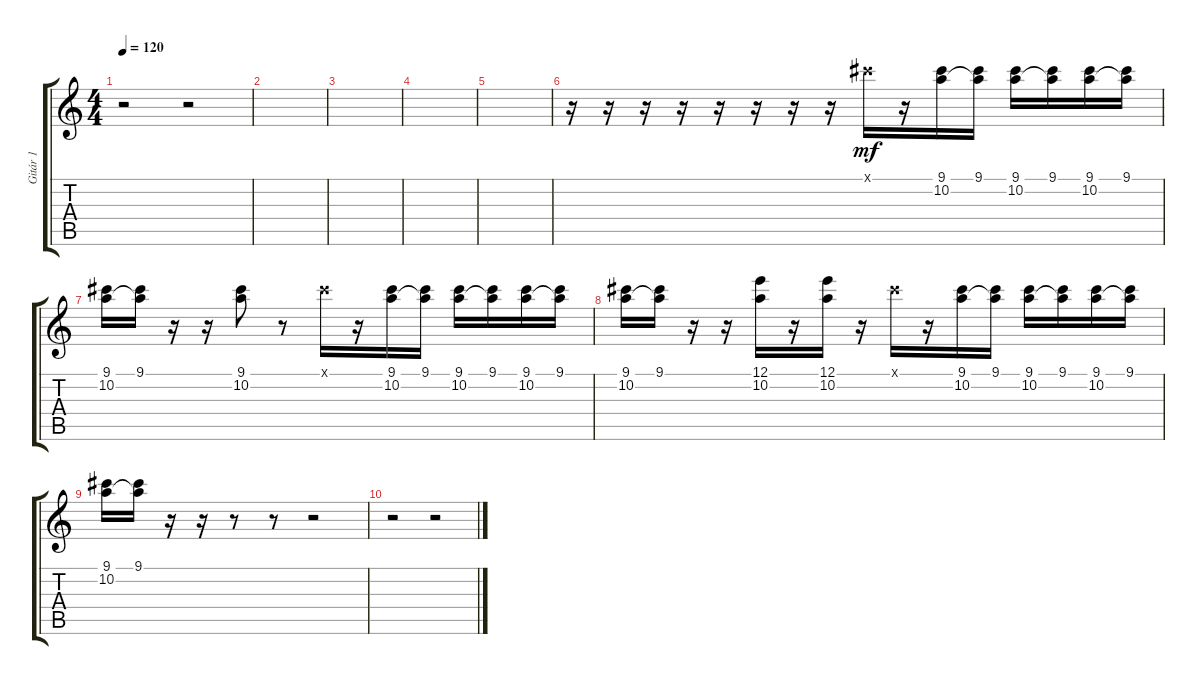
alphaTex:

\track ("Gitár 1" "Gitár 1") {instrument acousticguitarsteel}
\staff {score tabs}
\tuning (E4 B3 G3 D3 A2 E2) {hide}
\ts (4 4)
\tempo 120
\clef g2
\ks c
r.2{dy mf} r.2 |
|
|
|
|
r.16 r.16 r.16 r.16 r.16 r.16 r.16 r.16 9.1{x}.16 r.16 (9.1 10.2).16 (9.1 10.2{t}).16 (9.1 10.2).16 (9.1 10.2{t}).16 (9.1 10.2).16 (9.1 10.2{t}).16 |
(9.1 10.2).16 (9.1 10.2{t}).16 r.16 r.16 (9.1 10.2).8 r.8 9.1{x}.16 r.16 (9.1 10.2).16 (9.1 10.2{t}).16 (9.1 10.2).16 (9.1 10.2{t}).16 (9.1 10.2).16 (9.1 10.2{t}).16 |
(9.1 10.2).16 (9.1 10.2{t}).16 r.16 r.16 (12.1 10.2).16 r.16 (12.1 10.2).16 r.16 9.1{x}.16 r.16 (9.1 10.2).16 (9.1 10.2{t}).16 (9.1 10.2).16 (9.1 10.2{t}).16 (9.1 10.2).16 (9.1 10.2{t}).16 |
(9.1 10.2).16 (9.1 10.2{t}).16 r.16 r.16 r.8 r.8 r.2 |
r.2 r.2
